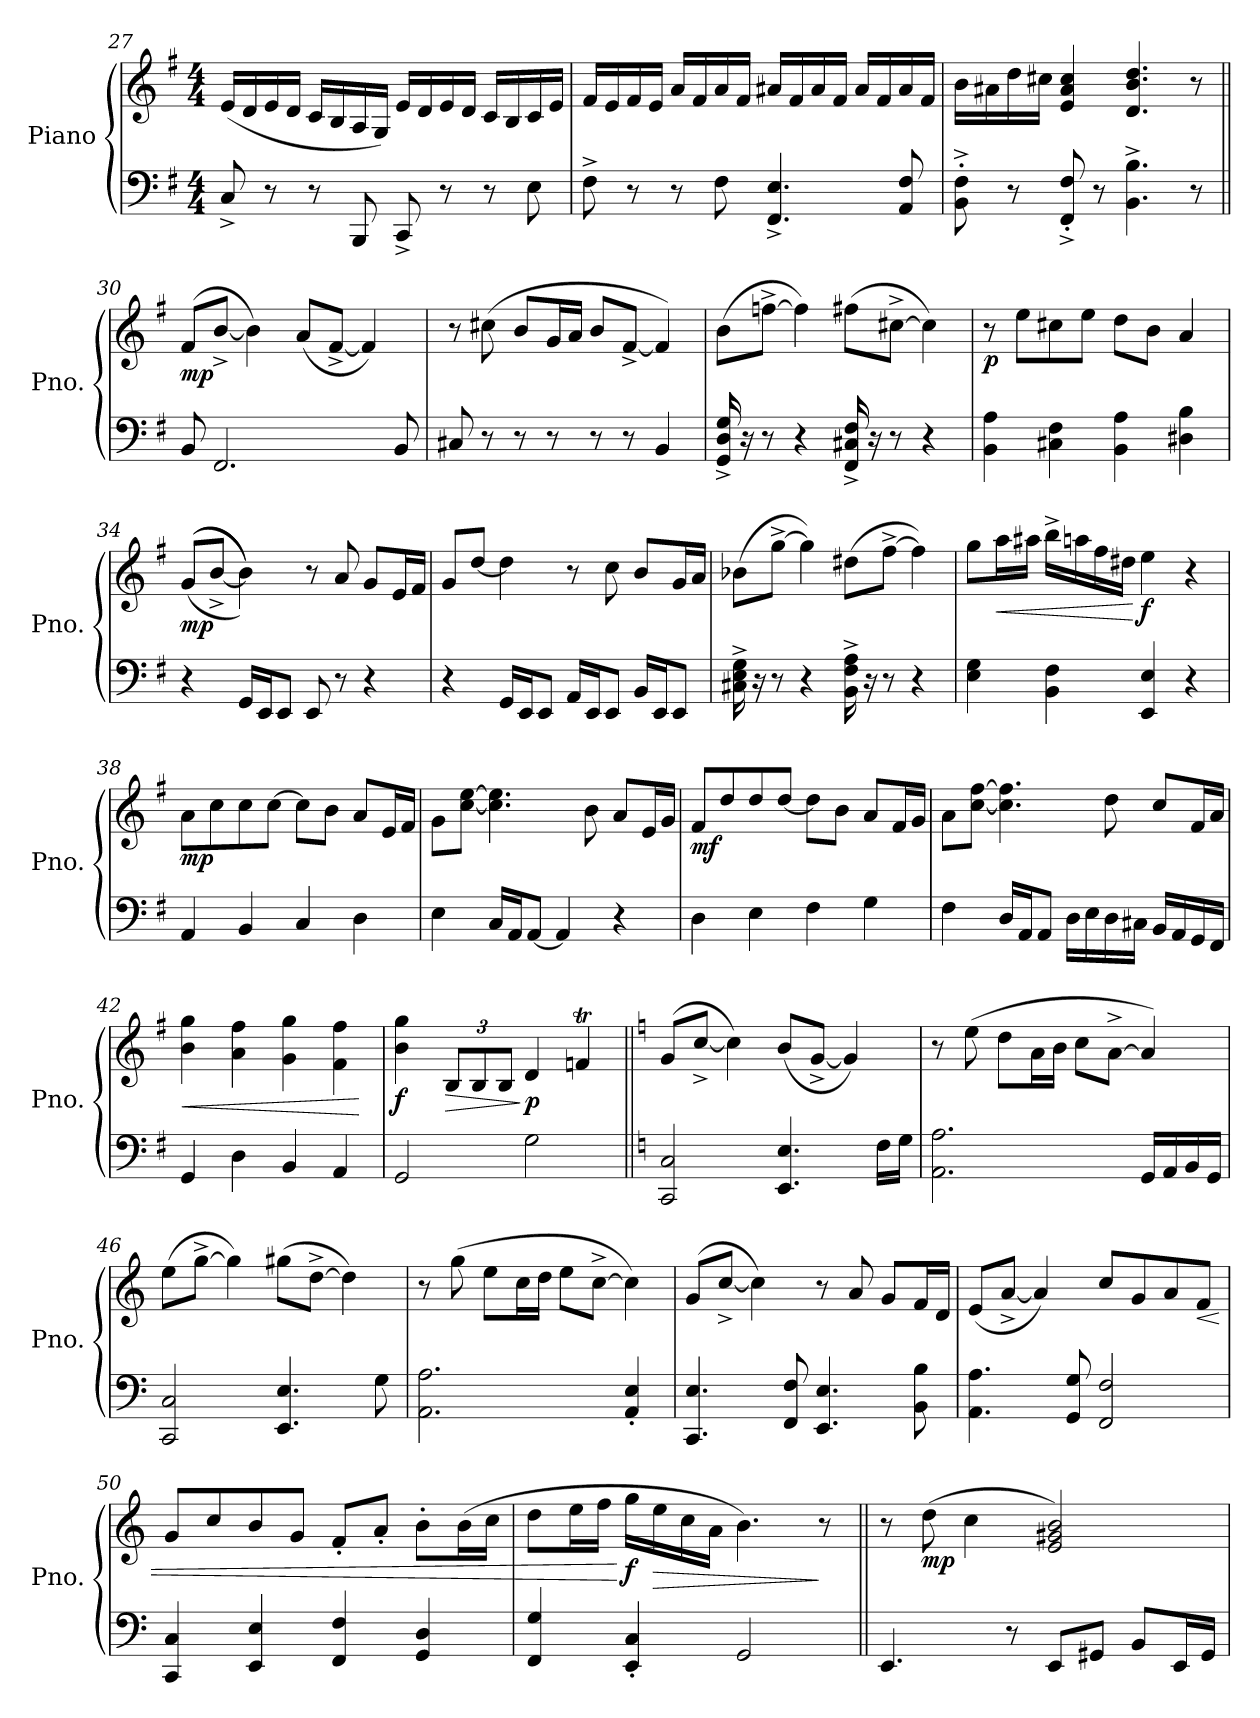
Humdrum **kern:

**kern	**kern	**dynam
*part1	*part1	*part1
*staff2	*staff1	*staff1/2
*I"Piano	*	*
*I'Pno.	*	*
*clefF4	*clefG2	*
*k[f#]	*k[f#]	*
*M4/4	*M4/4	*
=27	=27	=27
8C^/	(<16e/LL	.
.	16d/	.
8r	16e/	.
.	16d/JJ	.
8r	16c/LL	.
.	16B/	.
8BBB/	16A/	.
.	16G/JJ)	.
8CC^/	16e/LL	.
.	16d/	.
8r	16e/	.
.	16d/JJ	.
8r	16c/LL	.
.	16B/	.
8E\	16c/	.
.	16e/JJ	.
!!LO:LB:g=z
=28	=28	=28
8F#^\	16f#/LL	.
.	16e/	.
8r	16f#/	.
.	16e/JJ	.
8r	16a/LL	.
.	16f#/	.
8F#\	16a/	.
.	16f#/JJ	.
4.FF#/^ 4.E/^	16a#X/LL	.
.	16f#/	.
.	16a#/	.
.	16f#/JJ	.
.	16a#/LL	.
.	16f#/	.
8AA/ 8F#/	16a#/	.
.	16f#/JJ	.
=29	=29	=29
8BB\'^ 8F#\'^	16b\LL	.
.	16a#X\	.
8r	16dd\	.
.	16cc#X\JJ	.
8FF#/'^ 8F#/'^	4e/ 4a#/ 4cc#/	.
8r	.	.
4.BB\^ 4.B\^	4.d/ 4.b/ 4.dd/	.
8r	8r	.
!!LO:LB:g=z
=30||	=30||	=30||
!	!	!LO:DY:b
8BB/	(>8f#/L	mp
2.FF#/	[8b^/J	.
.	4b\])	.
.	(<8a/L	.
.	[8f#^/J	.
.	4f#/])	.
8BB/	.	.
=31	=31	=31
8C#X/	8r	.
8r	(>8cc#X\	.
8r	8b/L	.
8r	16g/L	.
.	16a/JJ	.
8r	8b/L	.
8r	[8f#^/J	.
4BB/	4f#/])	.
=32	=32	=32
16GG/^ 16D/^ 16G/^	(>8b\L	.
16r	.	.
8r	[8ffn^\J	.
4r	4ff\])	.
16FF#/^ 16C#X/^ 16F#/^	(>8ff#X\L	.
16r	.	.
8r	[8cc#X^\J	.
4r	4cc#\])	.
=33	=33	=33
!	!	!LO:DY:b
4BB\ 4A\	8r	p
.	8ee\L	.
4C#X\ 4F#\	8cc#X\	.
.	8ee\J	.
4BB\ 4A\	8dd\L	.
.	8b\J	.
4D#X\ 4B\	4a/	.
!!LO:LB:g=z
=34	=34	=34
!	!	!LO:DY:b
4r	(>(>(>8g/L	mp
.	[8b^/J	.
16GG/LL	4b\])))	.
16EE/J	.	.
8EE/J	.	.
8EE/	8r	.
8r	8a/	.
4r	8g/L	.
.	16e/L	.
.	16f#/JJ	.
=35	=35	=35
4r	8g/L	.
.	[8dd/J	.
16GG/LL	4dd\]	.
16EE/J	.	.
8EE/J	.	.
16AA/LL	8r	.
16EE/J	.	.
8EE/J	8cc\	.
16BB/LL	8b/L	.
16EE/J	.	.
8EE/J	16g/L	.
.	16a/JJ	.
=36	=36	=36
16C#X\^ 16E\^ 16G\^	(>8b-X\L	.
16r	.	.
8r	[8gg^\J	.
4r	4gg\])	.
16BB\^ 16F#\^ 16A\^	(>8dd#X\L	.
16r	.	.
8r	[8ff#^\J	.
4r	4ff#\])	.
!!LO:PB:g=z
=37	=37	=37
4E\ 4G\	8gg\L	.
!	!	!LO:HP:b
.	16aa\L	<
.	16aa#X\JJ	.
4BB\ 4F#\	16bb^\LL	.
.	16aan\	.
.	16ff#\	.
.	16dd#X\JJ	.
!	!	!LO:DY:n=1:b
4EE/ 4E/	4ee\	[ f
4r	4r	.
=38	=38	=38
!	!	!LO:DY:b
4AA/	8a\L	mp
.	8cc\	.
4BB/	8cc\	.
.	[8cc\J	.
4C/	8cc\L]	.
.	8b\J	.
4D\	8a/L	.
.	16e/L	.
.	16f#/JJ	.
=39	=39	=39
4E\	8g\L	.
.	[8cc\ [8ee\J	.
16C/LL	4.cc\] 4.ee\]	.
16AA/J	.	.
[8AA/J	.	.
4AA/]	.	.
.	8b\	.
4r	8a/L	.
.	16e/L	.
.	16g/JJ	.
=40	=40	=40
!	!	!LO:DY:b
4D\	8f#/L	mf
.	8dd/	.
4E\	8dd/	.
.	[8dd/J	.
4F#\	8dd\L]	.
.	8b\J	.
4G\	8a/L	.
.	16f#/L	.
.	16g/JJ	.
!!LO:LB:g=z
=41	=41	=41
4F#\	8a\L	.
.	[8cc\ [8ff#\J	.
16D/LL	4.cc\] 4.ff#\]	.
16AA/J	.	.
8AA/J	.	.
16D\LL	.	.
16E\	.	.
16D\	8dd\	.
16C#X\JJ	.	.
16BB/LL	8cc/L	.
16AA/	.	.
16GG/	16f#/L	.
16FF#/JJ	16a/JJ	.
=42	=42	=42
!	!	!LO:HP:b
4GG/	4b\ 4gg\	<
4D\	4a\ 4ff#\	.
4BB/	4g\ 4gg\	.
4AA/	4f#\ 4ff#\	.
.	.	[
=43	=43	=43
!	!	!LO:DY:b
2GG/	4b\ 4gg\	f
*	*Xbrackettup	*
!	!	!LO:HP:b
.	12B/L	>
.	12B/	.
.	12B/J	.
!	!	!LO:DY:n=1:b
2G\	4d/	] p
.	4fnT/	.
!!LO:LB:g=z
=44||	=44||	=44||
*k[]	*k[]	*
2CC/ 2C/	(>8g/L	.
.	[8cc^/J	.
.	4cc\])	.
4.EE/ 4.E/	(<8b/L	.
.	[8g^/J	.
.	4g/])	.
16F\LL	.	.
16G\JJ	.	.
=45	=45	=45
2.AA\ 2.A\	8r	.
.	(>8ee\	.
.	8dd\L	.
.	16a\L	.
.	16b\JJ	.
.	8cc\L	.
.	[8a^\J	.
16GG/LL	4a/])	.
16AA/	.	.
16BB/	.	.
16GG/JJ	.	.
=46	=46	=46
2CC/ 2C/	(>8ee\L	.
.	[8gg^\J	.
.	4gg\])	.
4.EE/ 4.E/	(>8gg#X\L	.
.	[8dd^\J	.
.	4dd\])	.
8G\	.	.
=47	=47	=47
2.AA\ 2.A\	8r	.
.	(>8gg\	.
.	8ee\L	.
.	16cc\L	.
.	16dd\JJ	.
.	8ee\L	.
.	[8cc^\J	.
4AA/' 4E/'	4cc\])	.
!!LO:LB:g=z
=48	=48	=48
4.CC/ 4.E/	(>8g/L	.
.	[8cc^/J	.
.	4cc\])	.
8FF/ 8F/	.	.
4.EE/ 4.E/	8r	.
.	8a/	.
.	8g/L	.
8BB\ 8B\	16f/L	.
.	16d/JJ	.
=49	=49	=49
4.AA\ 4.A\	(<8e/L	.
.	[8a^/J	.
.	4a/])	.
8GG/ 8G/	.	.
2FF/ 2F/	8cc/L	.
.	8g/	.
.	8a/	.
!	!	!LO:HP:b
.	8f/J	<
=50	=50	=50
4CC/ 4C/	8g/L	.
.	8cc/	.
4EE/ 4E/	8b/	.
.	8g/J	.
4FF/ 4F/	8f'/L	.
.	8a'/J	.
4GG/ 4D/	8b'\L	.
.	(>16b\L	.
.	16cc\JJ	.
=51	=51	=51
4FF/ 4G/	8dd\L	.
.	16ee\L	.
.	16ff\JJ	.
!	!	!LO:DY:n=1:b
4EE/' 4C/'	16gg\LL	[ f
!	!	!LO:HP:b
.	16ee\	>
.	16cc\	.
.	16a\JJ	.
2GG/	4.b\)	.
.	8r	]
!!LO:LB:g=z
=52||	=52||	=52||
4.EE/	8r	.
!	!	!LO:DY:b
.	(>8dd\	mp
.	4cc\	.
8r	.	.
8EE/L	2e/ 2g#X/ 2b/)	.
8GG#X/J	.	.
8BB/L	.	.
16EE/L	.	.
16GG#/JJ	.	.
=	=	=
*-	*-	*-
